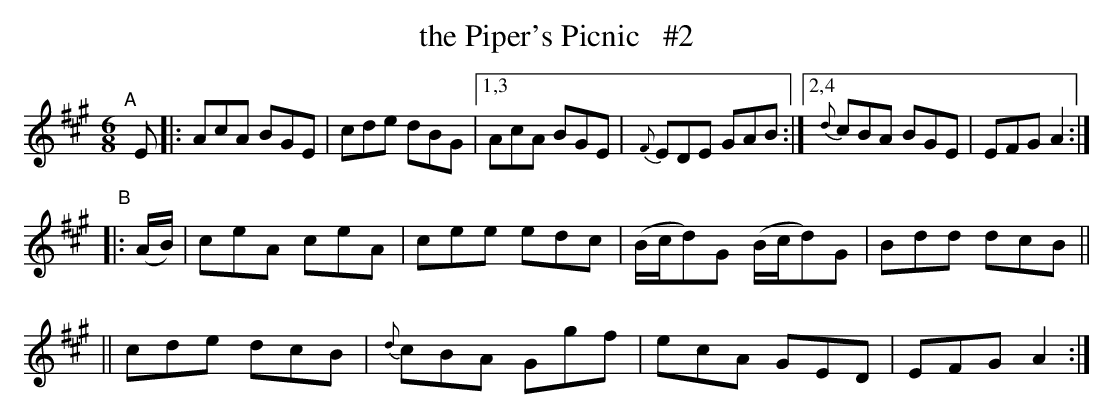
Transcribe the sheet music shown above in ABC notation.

X:1
T: the Piper's Picnic   #2
M: 6/8
L: 1/8
K: A
"^A"[|] E \
|: AcA BGE | cde dBG |[1,3 AcA BGE | {F}EDE GAB \
                    :|[2,4 {d}cBA BGE | EFG A2 :|
"^B"|: (A/B/) \
|  ceA ceA | cee edc | (B/c/d)G (B/c/d)G | Bdd dcB ||
|| cde dcB | {d}cBA Ggf | ecA GED | EFGA2 :|
